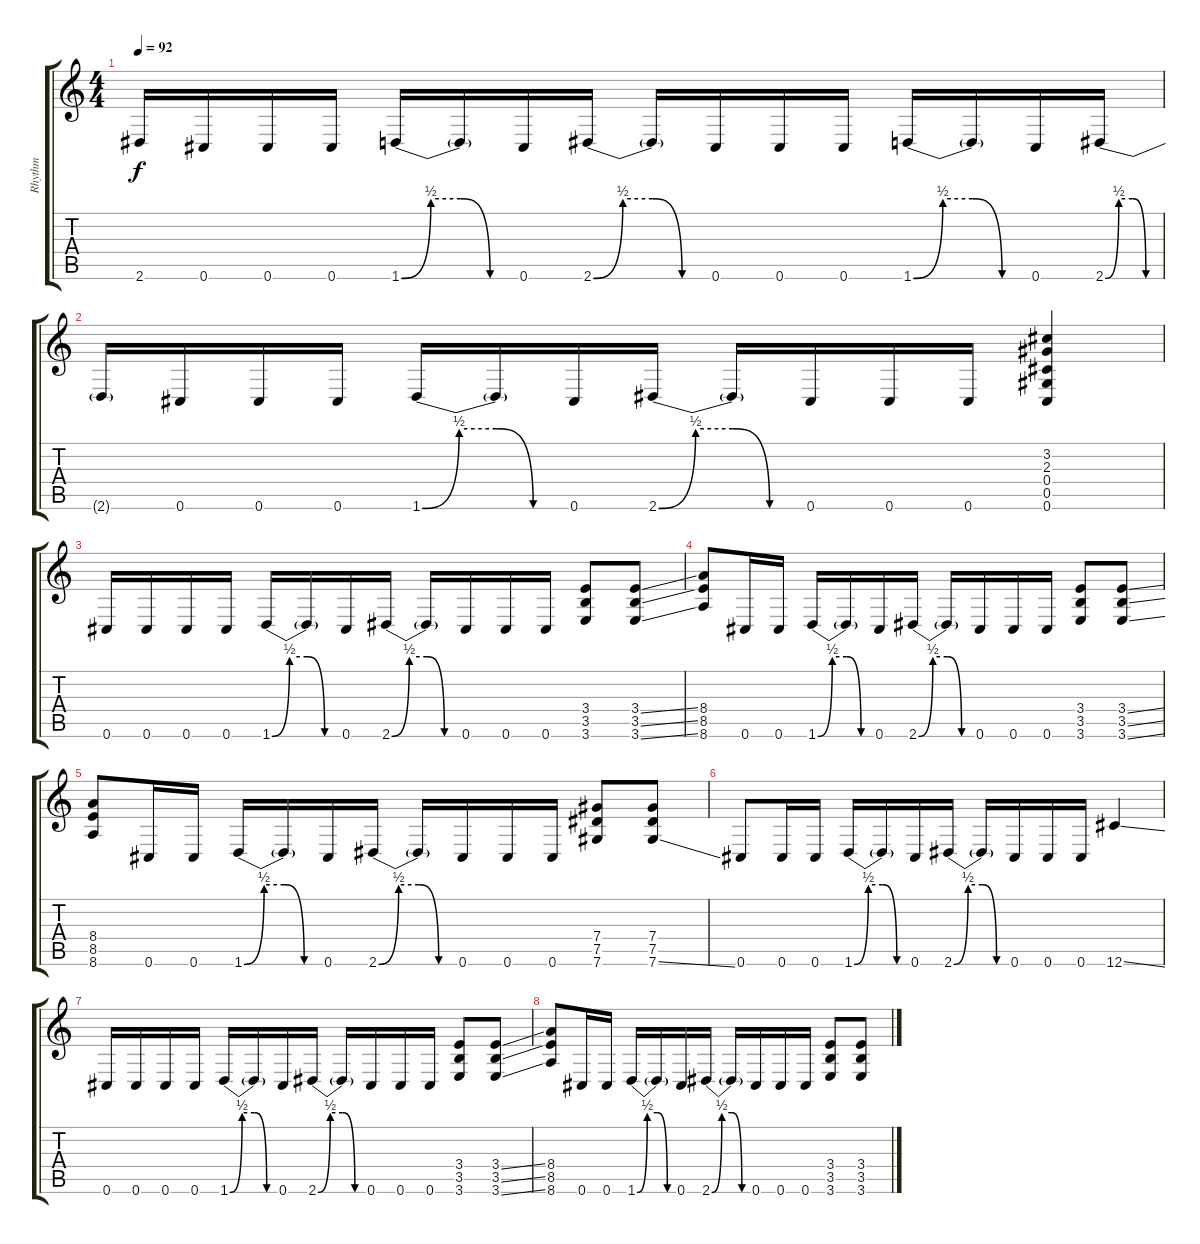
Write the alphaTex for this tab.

\track ("Rhythm" "Rhythm") {instrument distortionguitar}
\staff {score tabs}
\tuning (Eb4 Bb3 Gb3 Db3 Ab2 Db2) {hide}
\ts (4 4)
\tempo 92
\clef g2
\ks c
2.6{t}.16{dy f} 0.6.16 0.6.16 0.6.16 1.6{be (custom 0 0 15 2 30 2 45 0 60 0)}.16 1.6{t}.16 0.6.16 2.6{be (custom 0 0 15 2 30 2 45 0 60 0)}.16 2.6{t}.16 0.6.16 0.6.16 0.6.16 1.6{be (custom 0 0 15 2 30 2 45 0 60 0)}.16 1.6{t}.16 0.6.16 2.6{be (custom 0 0 15 2 30 2 45 0 60 0)}.16 |
2.6{t}.16 0.6.16 0.6.16 0.6.16 1.6{be (custom 0 0 15 2 30 2 45 0 60 0)}.16 1.6{t}.16 0.6.16 2.6{be (custom 0 0 15 2 30 2 45 0 60 0)}.16 2.6{t}.16 0.6.16 0.6.16 0.6.16 (3.2 2.3 0.4 0.5 0.6).4 |
0.6.16 0.6.16 0.6.16 0.6.16 1.6{be (custom 0 0 15 2 30 2 45 0 60 0)}.16 1.6{t}.16 0.6.16 2.6{be (custom 0 0 15 2 30 2 45 0 60 0)}.16 2.6{t}.16 0.6.16 0.6.16 0.6.16 (3.4 3.5 3.6).8 (3.4{ss} 3.5{ss} 3.6{ss}).8 |
(8.4 8.5 8.6).8 0.6.16 0.6.16 1.6{be (custom 0 0 15 2 30 2 45 0 60 0)}.16 1.6{t}.16 0.6.16 2.6{be (custom 0 0 15 2 30 2 45 0 60 0)}.16 2.6{t}.16 0.6.16 0.6.16 0.6.16 (3.4 3.5 3.6).8 (3.4{ss} 3.5{ss} 3.6{ss}).8 |
(8.4 8.5 8.6).8 0.6.16 0.6.16 1.6{be (custom 0 0 15 2 30 2 45 0 60 0)}.16 1.6{t}.16 0.6.16 2.6{be (custom 0 0 15 2 30 2 45 0 60 0)}.16 2.6{t}.16 0.6.16 0.6.16 0.6.16 (7.4 7.5 7.6).8 (7.4 7.5 7.6{ss}).8 |
0.6.8 0.6.16 0.6.16 1.6{be (custom 0 0 15 2 30 2 45 0 60 0)}.16 1.6{t}.16 0.6.16 2.6{be (custom 0 0 15 2 30 2 45 0 60 0)}.16 2.6{t}.16 0.6.16 0.6.16 0.6.16 12.6{ss}.4 |
0.6.16 0.6.16 0.6.16 0.6.16 1.6{be (custom 0 0 15 2 30 2 45 0 60 0)}.16 1.6{t}.16 0.6.16 2.6{be (custom 0 0 15 2 30 2 45 0 60 0)}.16 2.6{t}.16 0.6.16 0.6.16 0.6.16 (3.4 3.5 3.6).8 (3.4{ss} 3.5{ss} 3.6{ss}).8 |
(8.4 8.5 8.6).8 0.6.16 0.6.16 1.6{be (custom 0 0 15 2 30 2 45 0 60 0)}.16 1.6{t}.16 0.6.16 2.6{be (custom 0 0 15 2 30 2 45 0 60 0)}.16 2.6{t}.16 0.6.16 0.6.16 0.6.16 (3.4 3.5 3.6).8 (3.4{ss} 3.5{ss} 3.6{ss}).8
